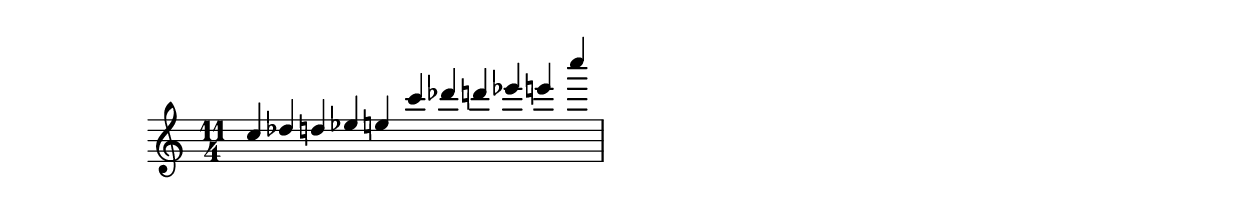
\version "2.18.2" \score { \new Staff << \new Voice { \set midiInstrument = #"piano" \voiceOne
 \key c \major \time 11/4
\override Voice.TextScript.font-size = #-4
 { c'' des'' d'' ees'' e'' c''' des''' d''' ees''' e''' c''''  } 
 } >> \layout { } \midi { \context { \Staff \remove "Staff_performer" }
\context { \Voice \consists "Staff_performer" } \tempo 2 = 60 } }
\paper{oddHeaderMarkup = ##f oddFooterMarkup = ##f}
